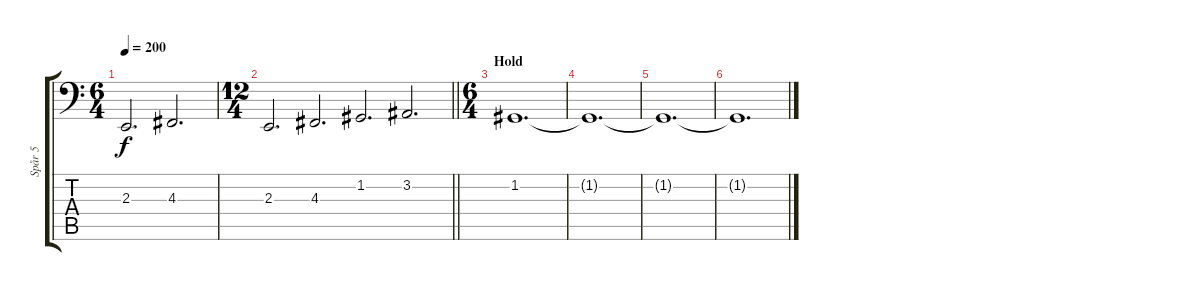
\track ("Spår 5" "Spår 5") {instrument stringensemble1}
\staff {score tabs}
\tuning (C3 G2 D2 A1 E1 B0) {hide}
\ts (6 4)
\tempo 200
\clef f4
\ks c
2.3.2{d dy f} 4.3.2{d} |
\ts (12 4)
\barLineRight lightlight
2.3.2{d} 4.3.2{d} 1.2.2{d} 3.2.2{d} |
\ts (6 4)
\section ("" "Hold")
1.2.1{d} |
1.2{t}.1{d} |
1.2{t}.1{d} |
1.2{t}.1{d}
